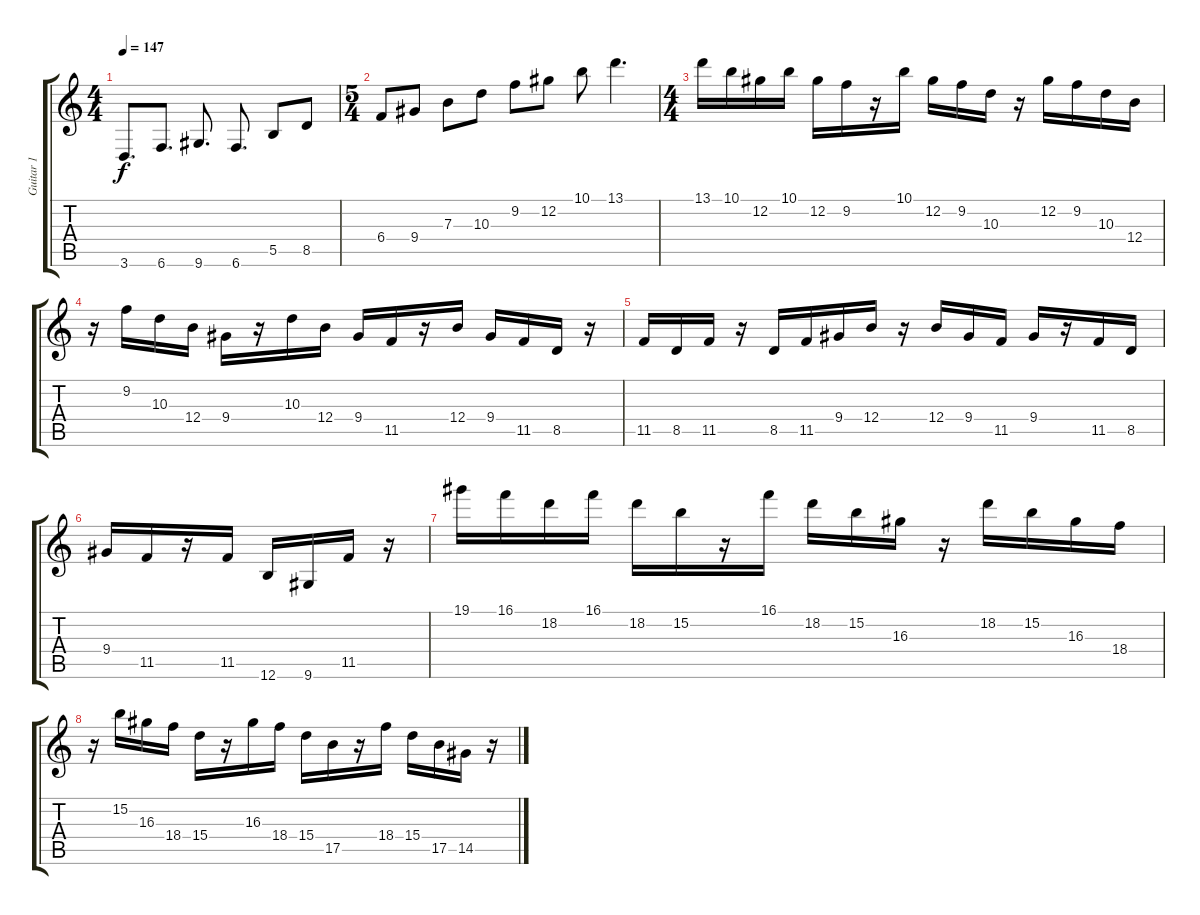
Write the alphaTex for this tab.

\track ("Guitar 1" "Guitar 1") {instrument distortionguitar}
\staff {score tabs}
\tuning (Db4 Ab3 E3 B2 Gb2 B1) {hide}
\ts (4 4)
\tempo 147
\clef g2
\ks c
3.6.8{d dy f} 6.6.8{d} 9.6.8{d} 6.6.8{d} 5.5.8 8.5.8 |
\ts (5 4)
6.4.8 9.4.8 7.3.8 10.3.8 9.2.8 12.2.8 10.1.8 13.1.4{d} |
\ts (4 4)
13.1.16 10.1.16 12.2.16 10.1.16 12.2.16 9.2.16 r.16 10.1.16 12.2.16 9.2.16 10.3.16 r.16 12.2.16 9.2.16 10.3.16 12.4.16 |
r.16 9.2.16 10.3.16 12.4.16 9.4.16 r.16 10.3.16 12.4.16 9.4.16 11.5.16 r.16 12.4.16 9.4.16 11.5.16 8.5.16 r.16 |
11.5.16 8.5.16 11.5.16 r.16 8.5.16 11.5.16 9.4.16 12.4.16 r.16 12.4.16 9.4.16 11.5.16 9.4.16 r.16 11.5.16 8.5.16 |
9.4.16 11.5.16 r.16 11.5.16 12.6.16 9.6.16 11.5.16 r.16 |
19.1.16{balance 0} 16.1.16 18.2.16 16.1.16 18.2.16 15.2.16 r.16 16.1.16 18.2.16 15.2.16 16.3.16 r.16 18.2.16 15.2.16 16.3.16 18.4.16 |
r.16 15.2.16 16.3.16 18.4.16 15.4.16 r.16 16.3.16 18.4.16 15.4.16 17.5.16 r.16 18.4.16 15.4.16 17.5.16 14.5.16 r.16
